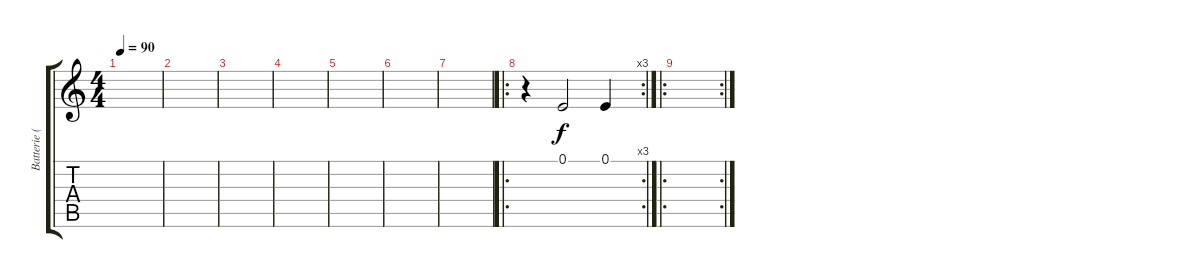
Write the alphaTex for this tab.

\track ("Batterie (cymbale2)" "Batterie (") {instrument reversecymbal}
\staff {score tabs}
\tuning (E4 B3 G3 D3 A2 E2) {hide}
\ts (4 4)
\tempo 90
\clef g2
\ks c
|
|
|
|
|
|
|
\ro
\rc 3
r.4 0.1.2 0.1.4 |
\ro
\rc 2
